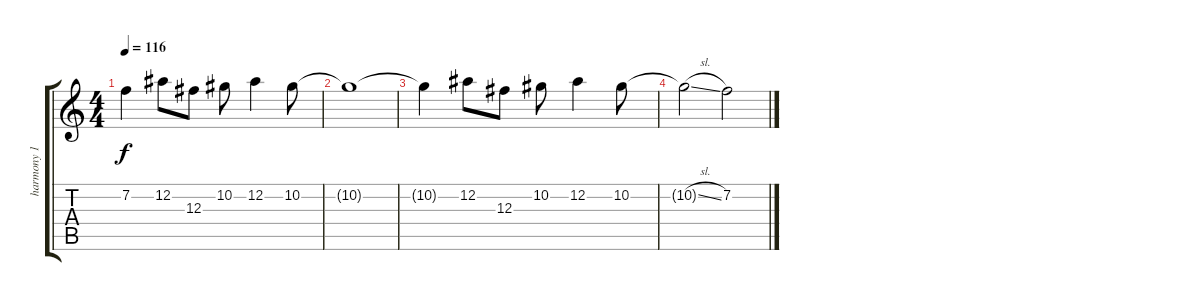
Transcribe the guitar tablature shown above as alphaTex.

\track ("harmony 1" "harmony 1") {instrument distortionguitar}
\staff {score tabs}
\tuning (Eb4 Bb3 Gb3 Db3 Ab2 Db2) {hide}
\ts (4 4)
\tempo 116
\clef g2
\ks c
7.2{t}.4{dy f} 12.2.8 12.3.8 10.2.8 12.2.4 10.2.8 |
10.2{t}.1 |
10.2{t}.4 12.2.8 12.3.8 10.2.8 12.2.4 10.2.8 |
10.2{sl t}.2 7.2.2
